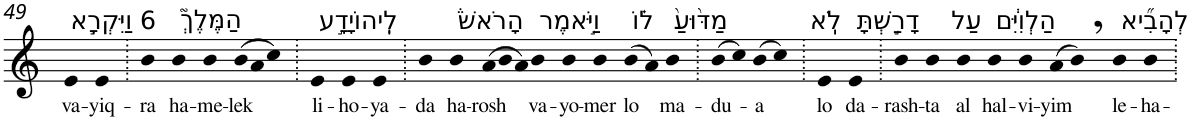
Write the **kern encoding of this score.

**kern	**text
*part1	*part1
*staff1	*staff1
*I"Piano	*
*I'Pno	*
!!LO:PB:g=z
*clefG2	*
*k[]	*
=49	=49
!LO:TX:a:t=6 וַיִּקְרָ֣א	!
!	!LO:LY:b
4e	va-
!	!LO:LY:b
4e	-yiq-
=50.	=50.
!	!LO:LY:b
4b	-ra
!LO:TX:a:t=הַמֶּלֶךְ֮	!
!	!LO:LY:b
4b	ha-
!	!LO:LY:b
4b	-me-
*Xtuplet	*
!	!LO:LY:b
(>12b	-lek
12a	.
12cc)	.
=51.	=51.
!LO:TX:a:t=לִֽיהוֹיָדָ֣ע	!
!	!LO:LY:b
4e	li-
!	!LO:LY:b
4e	-ho-
!	!LO:LY:b
4e	-ya-
=52.	=52.
!	!LO:LY:b
4b	-da
!LO:TX:a:t=הָרֹאשׁ֒	!
!	!LO:LY:b
4b	ha-
!	!LO:LY:b
(>12a	-rosh
12b	.
12a)	.
!LO:TX:a:t=וַיֹּ֣אמֶר	!
!	!LO:LY:b
4b	va-
!	!LO:LY:b
4b	-yo-
!	!LO:LY:b
4b	-mer
!LO:TX:a:t=ל֗וֹ	!
!	!LO:LY:b
(>8b	lo
8a)	.
!LO:TX:a:t=מַדּ֙וּעַ֙	!
!	!LO:LY:b
4b	ma-
=53.	=53.
!	!LO:LY:b
(>8b	-du-
8cc)	.
!	!LO:LY:b
(>8b	-a
8cc)	.
=54.	=54.
!LO:TX:a:t=לֹֽא	!
!	!LO:LY:b
4e	lo
!LO:TX:a:t=דָרַ֣שְׁתָּ	!
!	!LO:LY:b
4e	da-
=55.	=55.
!	!LO:LY:b
4b	-rash-
!	!LO:LY:b
4b	-ta
!LO:TX:a:t=עַל	!
!	!LO:LY:b
4b	al
!LO:TX:a:t=הַלְוִיִּ֔ם	!
!	!LO:LY:b
4b	hal-
!	!LO:LY:b
4b	-vi-
!	!LO:LY:b
(>8a	-yim
8b,)	.
!LO:TX:a:t=לְהָבִ֞יא	!
!	!LO:LY:b
4b	le-
!	!LO:LY:b
4b	-ha-
=.	=.
*-	*-
